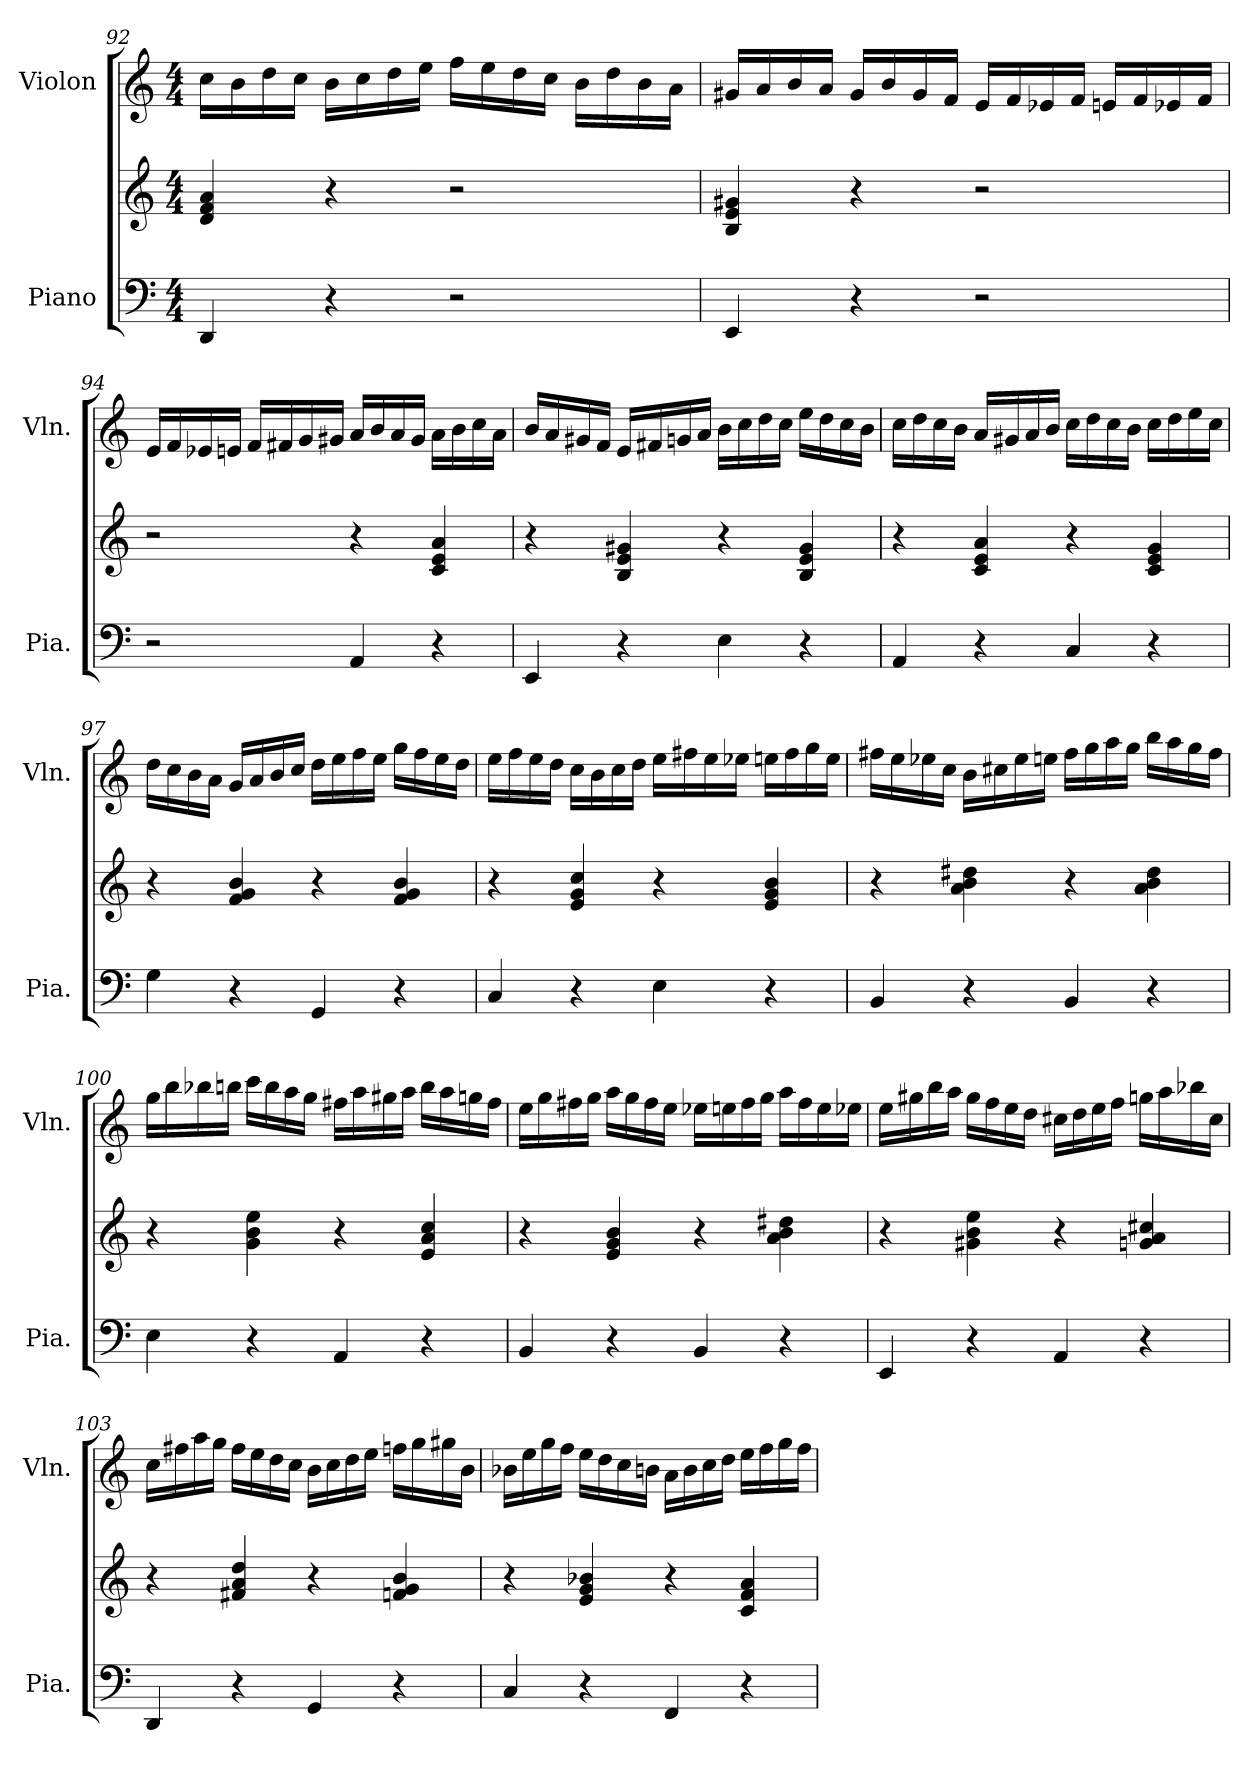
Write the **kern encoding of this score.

**kern	**kern	**kern
*part2	*part2	*part1
*staff3	*staff2	*staff1
*I"Piano	*	*I"Violon
*I'Pia.	*	*I'Vln.
*clefF4	*clefG2	*clefG2
*k[]	*k[]	*k[]
*M4/4	*M4/4	*M4/4
=92	=92	=92
4DD/	4d/ 4f/ 4a/	16cc\LL
.	.	16b\
.	.	16dd\
.	.	16cc\JJ
4r	4r	16b\LL
.	.	16cc\
.	.	16dd\
.	.	16ee\JJ
2r	2r	16ff\LL
.	.	16ee\
.	.	16dd\
.	.	16cc\JJ
.	.	16b\LL
.	.	16dd\
.	.	16b\
.	.	16a\JJ
!!LO:LB:g=z
=93	=93	=93
4EE/	4B/ 4e/ 4g#X/	16g#X/LL
.	.	16a/
.	.	16b/
.	.	16a/JJ
4r	4r	16g#/LL
.	.	16b/
.	.	16g#/
.	.	16f/JJ
2r	2r	16e/LL
.	.	16f/
.	.	16e-X/
.	.	16f/JJ
.	.	16en/LL
.	.	16f/
.	.	16e-X/
.	.	16f/JJ
=94	=94	=94
*	*	*MM100
2r	2r	16e/LL
.	.	16f/
.	.	16e-X/
.	.	16en/JJ
.	.	16f/LL
.	.	16f#X/
.	.	16g/
.	.	16g#X/JJ
*	*	*MM120
4AA/	4r	16a/LL
.	.	16b/
.	.	16a/
.	.	16g#/JJ
4r	4c/ 4e/ 4a/	16a\LL
.	.	16b\
.	.	16cc\
.	.	16a\JJ
!!LO:LB:g=z
=95	=95	=95
4EE/	4r	16b/LL
.	.	16a/
.	.	16g#X/
.	.	16f/JJ
4r	4B/ 4e/ 4g#X/	16e/LL
.	.	16f#X/
.	.	16gn/
.	.	16a/JJ
4E\	4r	16b\LL
.	.	16cc\
.	.	16dd\
.	.	16cc\JJ
4r	4B/ 4e/ 4g#/	16ee\LL
.	.	16dd\
.	.	16cc\
.	.	16b\JJ
=96	=96	=96
4AA/	4r	16cc\LL
.	.	16dd\
.	.	16cc\
.	.	16b\JJ
4r	4c/ 4e/ 4a/	16a/LL
.	.	16g#X/
.	.	16a/
.	.	16b/JJ
4C/	4r	16cc\LL
.	.	16dd\
.	.	16cc\
.	.	16b\JJ
4r	4c/ 4e/ 4g/	16cc\LL
.	.	16dd\
.	.	16ee\
.	.	16cc\JJ
!!LO:PB:g=z
=97	=97	=97
4G\	4r	16dd\LL
.	.	16cc\
.	.	16b\
.	.	16a\JJ
4r	4f/ 4g/ 4b/	16g/LL
.	.	16a/
.	.	16b/
.	.	16cc/JJ
4GG/	4r	16dd\LL
.	.	16ee\
.	.	16ff\
.	.	16ee\JJ
4r	4f/ 4g/ 4b/	16gg\LL
.	.	16ff\
.	.	16ee\
.	.	16dd\JJ
=98	=98	=98
4C/	4r	16ee\LL
.	.	16ff\
.	.	16ee\
.	.	16dd\JJ
4r	4e/ 4g/ 4cc/	16cc\LL
.	.	16b\
.	.	16cc\
.	.	16dd\JJ
4E\	4r	16ee\LL
.	.	16ff#X\
.	.	16ee\
.	.	16ee-X\JJ
4r	4e/ 4g/ 4b/	16een\LL
.	.	16ff#\
.	.	16gg\
.	.	16ee\JJ
!!LO:LB:g=z
=99	=99	=99
4BB/	4r	16ff#X\LL
.	.	16ee\
.	.	16ee-X\
.	.	16cc\JJ
4r	4a\ 4b\ 4dd#X\	16b\LL
.	.	16cc#X\
.	.	16ee-\
.	.	16een\JJ
4BB/	4r	16ff#\LL
.	.	16gg\
.	.	16aa\
.	.	16gg\JJ
4r	4a\ 4b\ 4dd#\	16bb\LL
.	.	16aa\
.	.	16gg\
.	.	16ff#\JJ
=100	=100	=100
4E\	4r	16gg\LL
.	.	16bb\
.	.	16bb-X\
.	.	16bbn\JJ
4r	4g\ 4b\ 4ee\	16ccc\LL
.	.	16bb\
.	.	16aa\
.	.	16gg\JJ
4AA/	4r	16ff#X\LL
.	.	16aa\
.	.	16gg#X\
.	.	16aa\JJ
4r	4e/ 4a/ 4cc/	16bb\LL
.	.	16aa\
.	.	16ggn\
.	.	16ff#\JJ
!!LO:LB:g=z
=101	=101	=101
4BB/	4r	16ee\LL
.	.	16gg\
.	.	16ff#X\
.	.	16gg\JJ
4r	4e/ 4g/ 4b/	16aa\LL
.	.	16gg\
.	.	16ff#\
.	.	16ee\JJ
4BB/	4r	16ee-X\LL
.	.	16een\
.	.	16ff#\
.	.	16gg\JJ
4r	4a\ 4b\ 4dd#X\	16aa\LL
.	.	16ff#\
.	.	16ee\
.	.	16ee-X\JJ
=102	=102	=102
4EE/	4r	16ee\LL
.	.	16gg#X\
.	.	16bb\
.	.	16aa\JJ
4r	4g#X\ 4b\ 4ee\	16gg#\LL
.	.	16ff\
.	.	16ee\
.	.	16dd\JJ
4AA/	4r	16cc#X\LL
.	.	16dd\
.	.	16ee\
.	.	16ff\JJ
4r	4gn/ 4a/ 4cc#X/	16ggn\LL
.	.	16aa\
.	.	16bb-X\
.	.	16cc#\JJ
!!LO:LB:g=z
=103	=103	=103
4DD/	4r	16cc\LL
.	.	16ff#X\
.	.	16aa\
.	.	16gg\JJ
4r	4f#X/ 4a/ 4dd/	16ff#\LL
.	.	16ee\
.	.	16dd\
.	.	16cc\JJ
4GG/	4r	16b\LL
.	.	16cc\
.	.	16dd\
.	.	16ee\JJ
4r	4fn/ 4g/ 4b/	16ffn\LL
.	.	16gg\
.	.	16gg#X\
.	.	16b\JJ
=104	=104	=104
4C/	4r	16b-X\LL
.	.	16ee\
.	.	16gg\
.	.	16ff\JJ
4r	4e/ 4g/ 4b-X/	16ee\LL
.	.	16dd\
.	.	16cc\
.	.	16bn\JJ
4FF/	4r	16a\LL
.	.	16b\
.	.	16cc\
.	.	16dd\JJ
4r	4c/ 4f/ 4a/	16ee\LL
.	.	16ff\
.	.	16gg\
.	.	16ff\JJ
=	=	=
*-	*-	*-
